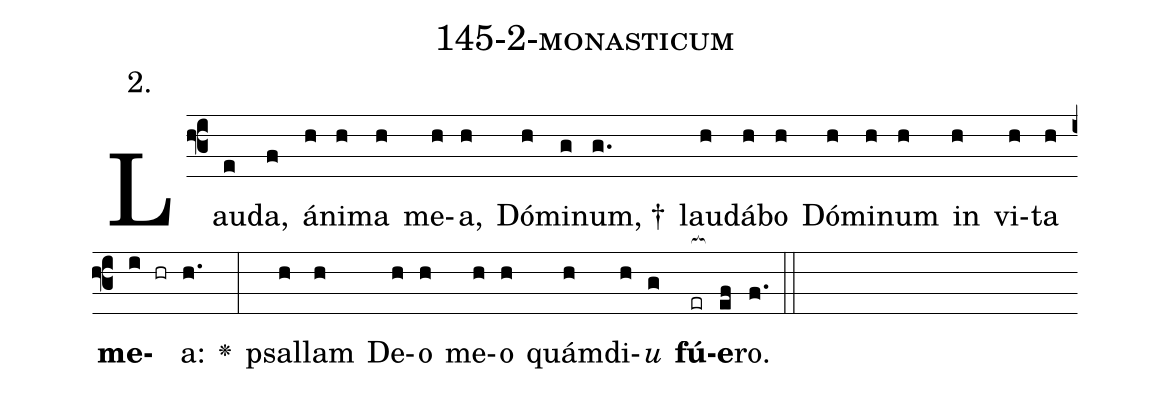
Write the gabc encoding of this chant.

name: 145-2-monasticum;
annotation: 2.;
%%
(f3)Lau(e)da,(f) á(h)ni(h)ma(h) me(h)a,(h) Dó(h)mi(g)num, †(g.) lau(h)dá(h)bo(h) Dó(h)mi(h)num(h) in(h) vi(h)ta(h) <b>me</b>(i hr)a:(h.) <v>\greheightstar</v>(:) psal(h)lam(h) De(h)o(h) me(h)o(h) quám(h)di(h)<i>u</i>(g) <b>fú</b>(er[ocb:1{])<b>e</b>(ef[ocb:0}])ro.(f.) (::)


%E(h) u(h) o(h) u(g) a(ef) e.(f.) (::)
